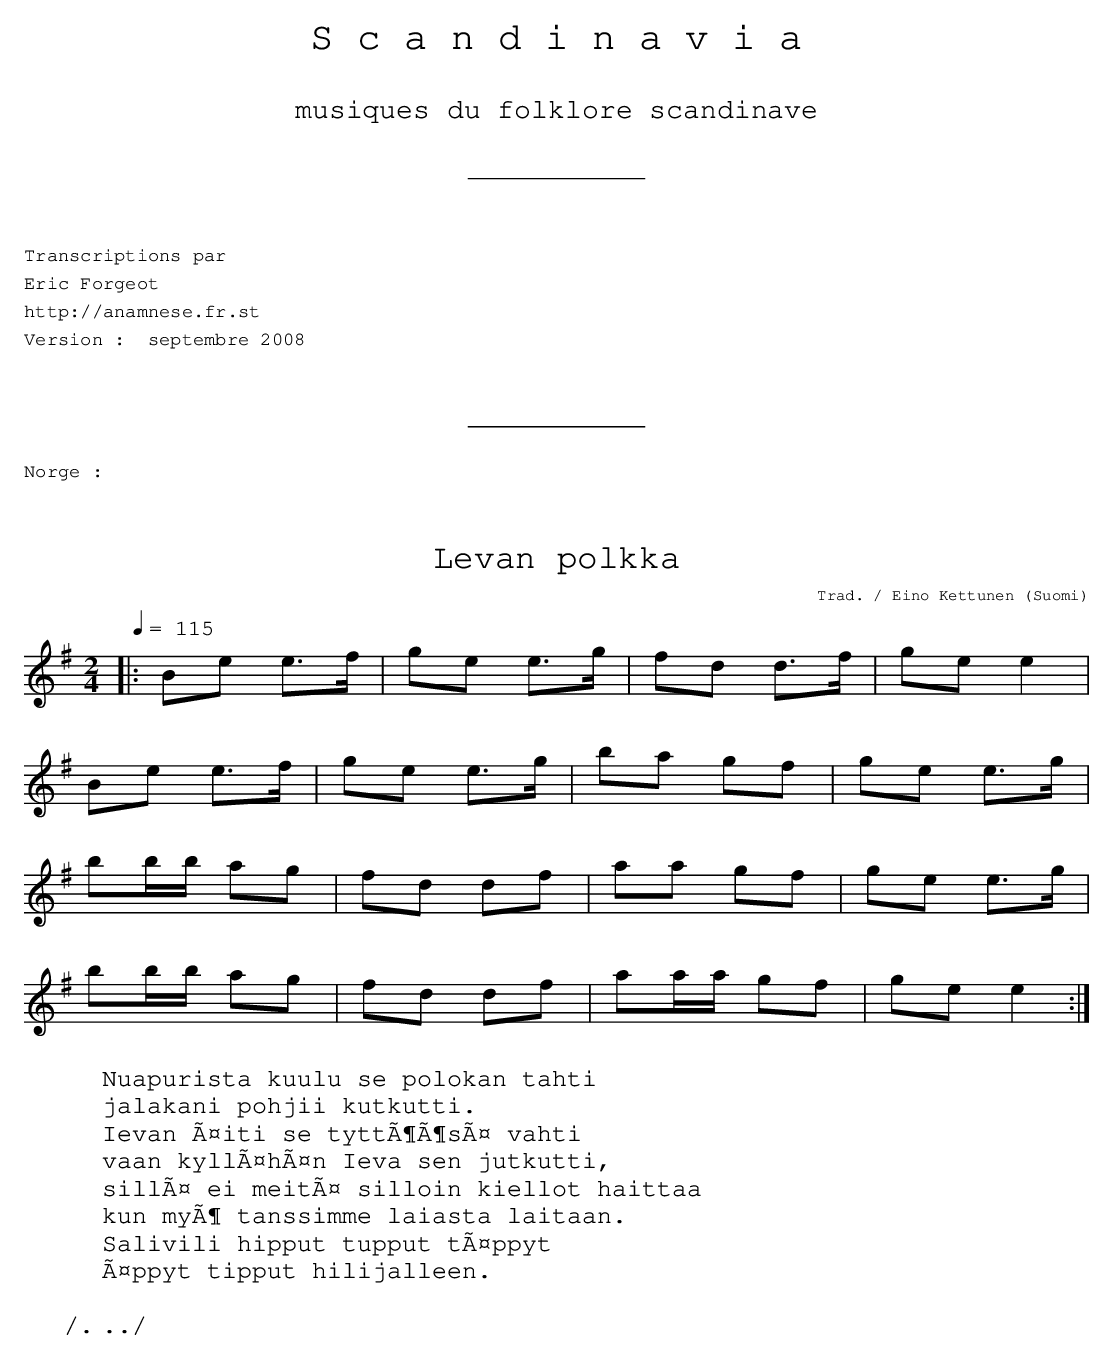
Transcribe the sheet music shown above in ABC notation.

X:1 % numéro dans le fichier
T:Levan polkka % titre
C:Trad. / Eino Kettunen % compositeur
O:Suomi % pays d'origine
O:Finland % pays d'origine
M:2/4 % type de mesure (ici c'est en 2 temps)
L:1/8 % note de base (ici c'est la croche)
Q:1/4=115 % tempo
K:G % tonalité
|:Be e>f | ge e>g | fd d>f | ge e2 |
Be e>f | ge e>g | ba gf | ge e>g |
bb/b/ ag| fd df | aa gf | ge e>g |
bb/b/ ag| fd df | aa/a/ gf| ge e2 :|
W: Nuapurista kuulu se polokan tahti % et les paroles... pour ceux qui les comprennent :)
W: jalakani pohjii kutkutti.
W: Ievan äiti se tyttöösä vahti
W: vaan kyllähän Ieva sen jutkutti,
W: sillä ei meitä silloin kiellot haittaa
W: kun myö tanssimme laiasta laitaan.
W: Salivili hipput tupput täppyt
W: äppyt tipput hilijalleen.
W:
W: /.../
